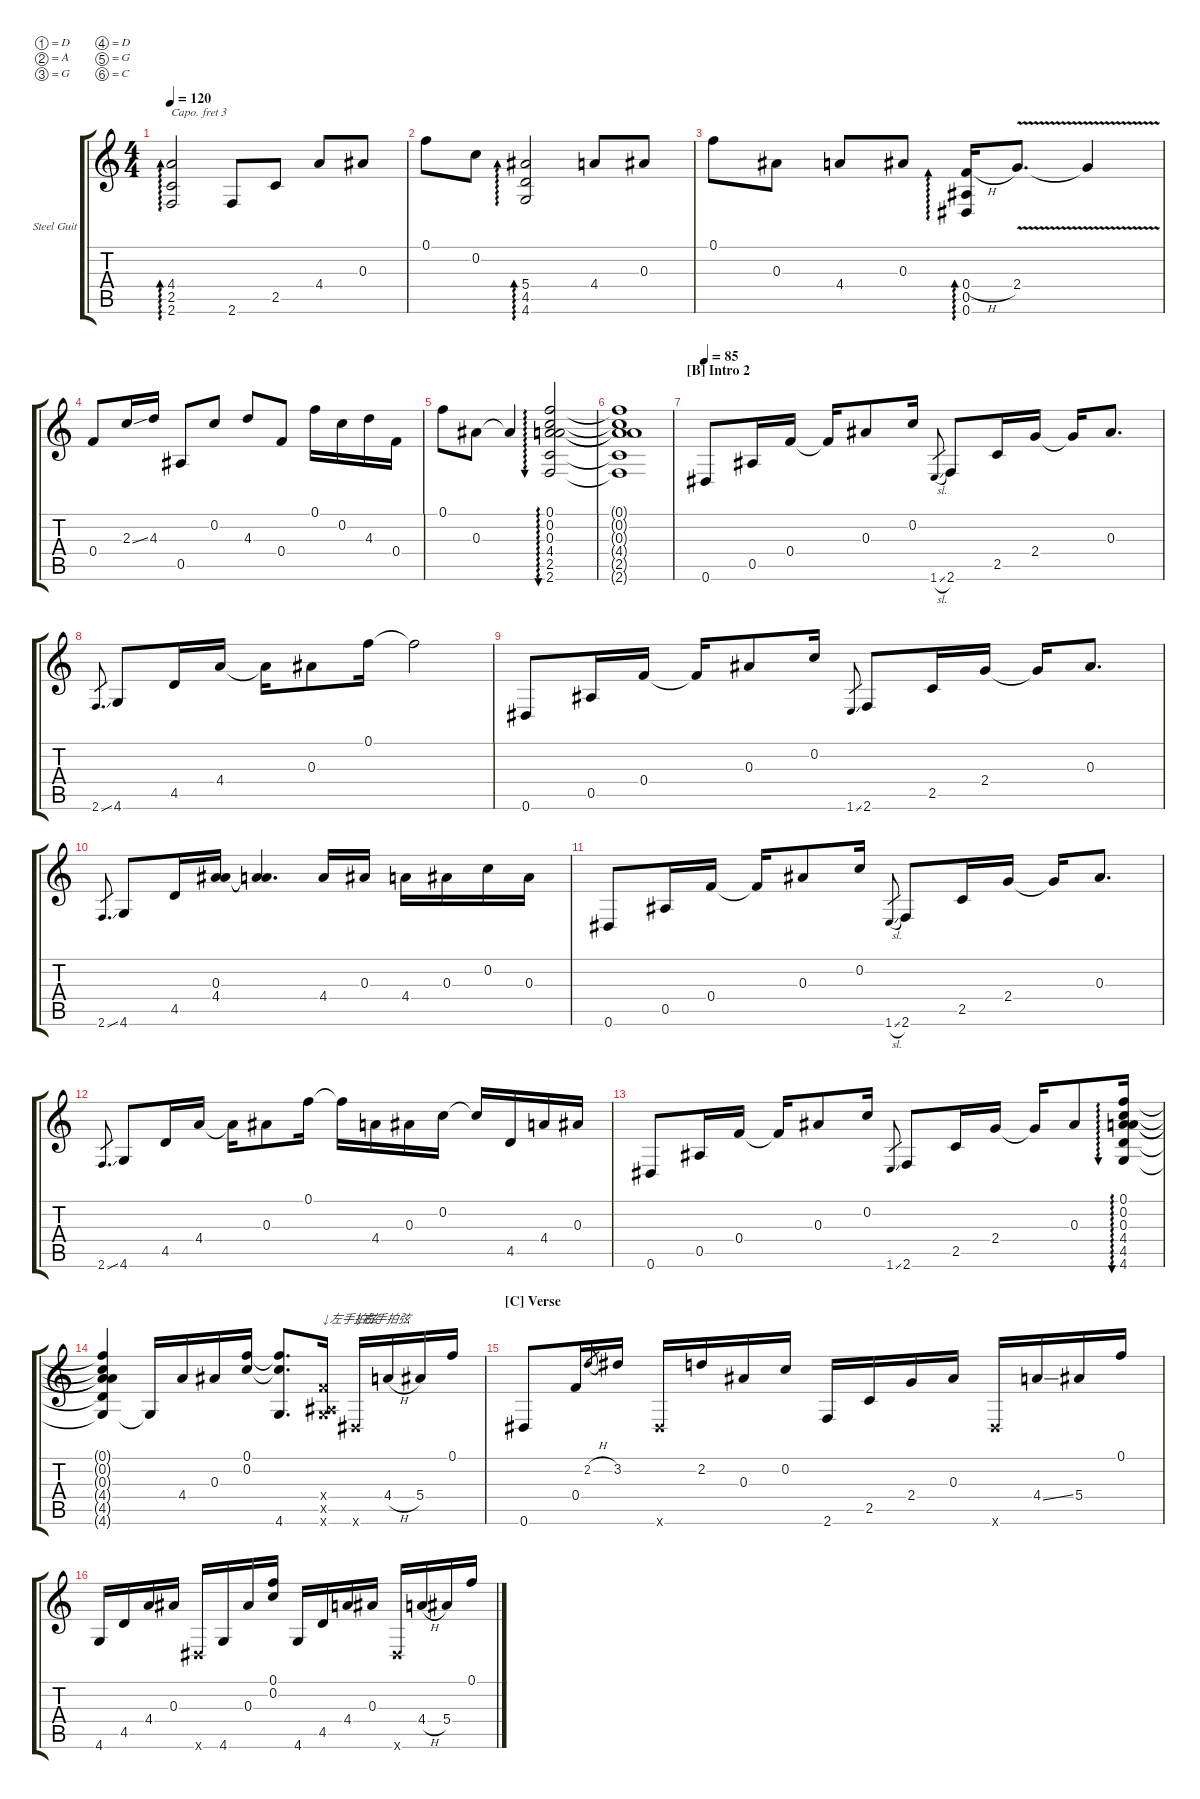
\defaultSystemsLayout 4
\hideDynamics
\bracketExtendMode groupsimilarinstruments
\firstSystemTrackNameOrientation horizontal
\otherSystemsTrackNameOrientation horizontal
\extendBarLines
\chordDiagramsInScore
\track ("Steel Guitar" "Steel Guit") {instrument acousticguitarsteel}
\staff {score tabs}
\capo 3
\tuning (D4 A3 G3 D3 G2 C2)
\ts (4 4)
\tempo 120
\clef g2
\scale
0.979503
\ks c
(4.4 2.6 2.5).2{ad 0 dy mf beam Up} 2.6.8{beam Up} 2.5.8{beam Up} 4.4.8{beam Up} 0.3{acc #}.8{beam Up} |
\scale
0.979503 0.1.8{beam Down} 0.2.8{beam Down} (5.4{acc #} 4.5 4.6).2{ad 0 beam Up} 4.4.8{beam Up} 0.3{acc #}.8{beam Up} |
\scale
1.05415 0.1.8{beam Down} 0.3{acc #}.8{beam Down} 4.4.8{beam Up} 0.3{acc #}.8{beam Up} (0.6{acc #} 0.5{acc #} 0.4{h}).16{ad 0 beam Up} 2.4{v}.8{d beam Up} 2.4{v t}.4{beam Up} |
\scale
0.972924 0.4.8{beam Up} 2.3{ss}.16{beam Up} 4.3.16{beam Up} 0.5{acc #}.8{beam Up} 0.2.8{beam Up} 4.3.8{beam Up} 0.4.8{beam Up} 0.1.16{beam Down} 0.2.16{beam Down} 4.3.16{beam Down} 0.4.16{beam Down} |
\scale
0.972924 0.1.8{beam Down} 0.3{acc #}.8{beam Down} 0.3{t acc #}.4{beam Up} (0.1 0.2 0.3{acc #} 4.4 2.5 2.6).2{au 0 beam Up} |
\scale
1.06866 (0.1{t} 0.2{t} 0.3{t acc #} 4.4{t} 2.5{t} 2.6{t}).1{beam Up} |
\section ("B" "Intro 2")
\tempo 85
\scale
0.955408 0.6{acc #}.8{beam Up} 0.5{acc #}.16{beam Up} 0.4.16{beam Up} 0.4{t}.16{beam Up} 0.3{acc #}.8{beam Up} 0.2.16{beam Up} 1.6{sl}.8{gr beam Up} 2.6.8{beam Up} 2.5.16{beam Up} 2.4.16{beam Up} 2.4{t}.16{beam Up} 0.3{acc #}.8{d beam Up} |
\scale
0.975935 2.6{ss}.8{d gr beam Up} 4.6.8{beam Up} 4.5.16{beam Up} 4.4.16{beam Up} 4.4{t}.16{beam Down} 0.3{acc #}.8{beam Down} 0.1.16{beam Down} 0.1{t}.2{beam Down} |
\scale
1.04784 0.6{acc #}.8{beam Up} 0.5{acc #}.16{beam Up} 0.4.16{beam Up} 0.4{t}.16{beam Up} 0.3{acc #}.8{beam Up} 0.2.16{beam Up} 1.6{ss}.8{gr beam Up} 2.6.8{beam Up} 2.5.16{beam Up} 2.4.16{beam Up} 2.4{t}.16{beam Up} 0.3{acc #}.8{d beam Up} |
\scale
0.986345 2.6{ss}.8{d gr beam Up} 4.6.8{beam Up} 4.5.16{beam Up} (4.4 0.3{acc #}).16{beam Up} (0.3{t acc #} 4.4{t}).4{d beam Up} 4.4.16{beam Up} 0.3{acc #}.16{beam Up} 4.4.16{beam Down} 0.3{acc #}.16{beam Down} 0.2.16{beam Down} 0.3{acc #}.16{beam Down} |
\scale
0.965819 0.6{acc #}.8{beam Up} 0.5{acc #}.16{beam Up} 0.4.16{beam Up} 0.4{t}.16{beam Up} 0.3{acc #}.8{beam Up} 0.2.16{beam Up} 1.6{sl}.8{gr beam Up} 2.6.8{beam Up} 2.5.16{beam Up} 2.4.16{beam Up} 2.4{t}.16{beam Up} 0.3{acc #}.8{d beam Up} |
\scale
1.05716 2.6{ss}.8{d gr beam Up} 4.6.8{beam Up} 4.5.16{beam Up} 4.4.16{beam Up} 4.4{t}.16{beam Down} 0.3{acc #}.8{beam Down} 0.1.16{beam Down} 0.1{t}.16{beam Down} 4.4.16{beam Down} 0.3{acc #}.16{beam Down} 0.2.16{beam Down} 0.2{t}.16{beam Up} 4.5.16{beam Up} 4.4.16{beam Up} 0.3{acc #}.16{beam Up} |
\scale
0.955408 0.6{acc #}.8{beam Up} 0.5{acc #}.16{beam Up} 0.4.16{beam Up} 0.4{t}.16{beam Up} 0.3{acc #}.8{beam Up} 0.2.16{beam Up} 1.6{ss}.8{gr beam Up} 2.6.8{beam Up} 2.5.16{beam Up} 2.4.16{beam Up} 2.4{t}.16{beam Up} 0.3{acc #}.8{beam Up} (0.1 0.2 0.3{acc #} 4.4 4.5 4.6).16{au 0 beam Up} |
\scale
0.987429 (0.1{t} 0.2{t} 0.3{t acc #} 4.4{t} 4.5{t} 4.6{t}).4{beam Up} 4.6{t}.16{beam Up} 4.4.16{beam Up} 0.3{acc #}.16{beam Up} (0.2 0.1).16{beam Up} (0.1{t} 0.2{t} 4.6).8{d beam Up} (4.6{x} 0.5{x acc #} 0.4{x}).16{txt "↓左手拍弦" beam Up} 0.6{x acc #}.16{txt "\n↓右手拍弦" beam Up} 4.4{h}.16{beam Up} 5.4{acc #}.16{beam Up} 0.1.16{beam Up} |
\section ("C" "Verse")
\scale
1.04784 0.6{acc #}.8{beam Up} 0.4.16{beam Up} 2.2{h}.8{gr beam Up} 3.2{acc #}.16{beam Up} 0.6{x acc #}.16{beam Up} 2.2.16{beam Up} 0.3{acc #}.16{beam Up} 0.2.16{beam Up} 2.6.16{beam Up} 2.5.16{beam Up} 2.4.16{beam Up} 0.3{acc #}.16{beam Up} 0.6{x acc #}.16{beam Up} 4.4{ss}.16{beam Up} 5.4{acc #}.16{beam Up} 0.1.16{beam Up} |
\scale
0.986345 4.6.16{beam Up} 4.5.16{beam Up} 4.4.16{beam Up} 0.3{acc #}.16{beam Up} 0.6{x acc #}.16{beam Up} 4.6.16{beam Up} 0.3{acc #}.16{beam Up} (0.2 0.1).16{beam Up} 4.6.16{beam Up} 4.5.16{beam Up} 4.4.16{beam Up} 0.3{acc #}.16{beam Up} 0.6{x acc #}.16{beam Up} 4.4{h}.16{beam Up} 5.4{acc #}.16{beam Up} 0.1.16{beam Up}
